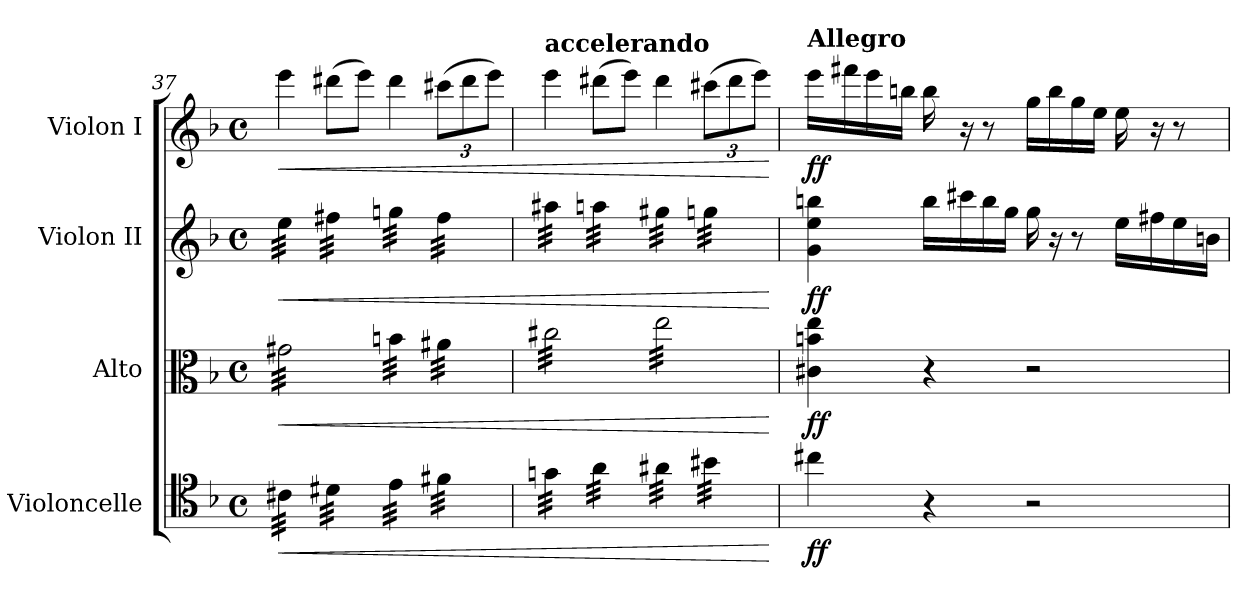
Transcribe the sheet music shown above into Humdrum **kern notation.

**kern	**dynam	**kern	**dynam	**kern	**dynam	**kern	**dynam
*part4	*part4	*part3	*part3	*part2	*part2	*part1	*part1
*staff4	*staff4	*staff3	*staff3	*staff2	*staff2	*staff1	*staff1
*I"Violoncelle	*	*I"Alto	*	*I"Violon II	*	*I"Violon I	*
*I'Vc	*	*	*	*I'Vln	*	*I'Vln	*
!!LO:LB:g=z
*clefC4	*	*clefC3	*	*clefG2	*	*clefG2	*
*k[b-]	*	*k[b-]	*	*k[b-]	*	*k[b-]	*
*M4/4	*	*M4/4	*	*M4/4	*	*M4/4	*
*met(c)	*	*met(c)	*	*met(c)	*	*met(c)	*
=37	=37	=37	=37	=37	=37	=37	=37
!	!LO:HP:b	!	!LO:HP:b	!	!LO:HP:b	!	!LO:HP:b
*tremolo	*	*	*	*	*	*	*
*	*	*tremolo	*	*	*	*	*
*	*	*	*	*tremolo	*	*	*
32c#X\LLL	<	32g#X\LLL	<	32ee\LLL	<	4eee\	<
32c#X\	.	32g#X\	.	32ee\	.	.	.
32c#X\	.	32g#X\	.	32ee\	.	.	.
32c#X\	.	32g#X\	.	32ee\	.	.	.
32c#X\	.	32g#X\	.	32ee\	.	.	.
32c#X\	.	32g#X\	.	32ee\	.	.	.
32c#X\	.	32g#X\	.	32ee\	.	.	.
32c#X\JJJ	.	32g#X\	.	32ee\JJJ	.	.	.
32d#X\LLL	.	32g#X\	.	32ff#X\LLL	.	(>8ddd#X\L	.
32d#X\	.	32g#X\	.	32ff#X\	.	.	.
32d#X\	.	32g#X\	.	32ff#X\	.	.	.
32d#X\	.	32g#X\	.	32ff#X\	.	.	.
32d#X\	.	32g#X\	.	32ff#X\	.	8eee\J)	.
32d#X\	.	32g#X\	.	32ff#X\	.	.	.
32d#X\	.	32g#X\	.	32ff#X\	.	.	.
32d#X\JJJ	.	32g#X\JJJ	.	32ff#X\JJJ	.	.	.
32e\LLL	.	32bn\LLL	.	32ggni\LLL	.	4ddd#\	.
32e\	.	32bn\	.	32ggni\	.	.	.
32e\	.	32bn\	.	32ggni\	.	.	.
32e\	.	32bn\	.	32ggni\	.	.	.
32e\	.	32bn\	.	32ggni\	.	.	.
32e\	.	32bn\	.	32ggni\	.	.	.
32e\	.	32bn\	.	32ggni\	.	.	.
32e\JJJ	.	32bn\JJJ	.	32ggni\JJJ	.	.	.
*	*	*	*	*	*	*Xbrackettup	*
32f#X\LLL	.	32a#X\LLL	.	32ff#\LLL	.	(>12ccc#X\L	.
32f#X\	.	32a#X\	.	32ff#\	.	.	.
32f#X\	.	32a#X\	.	32ff#\	.	.	.
.	.	.	.	.	.	12ddd#\	.
32f#X\	.	32a#X\	.	32ff#\	.	.	.
32f#X\	.	32a#X\	.	32ff#\	.	.	.
32f#X\	.	32a#X\	.	32ff#\	.	.	.
.	.	.	.	.	.	12eee\J)	.
32f#X\	.	32a#X\	.	32ff#\	.	.	.
32f#X\JJJ	.	32a#X\JJJ	.	32ff#\JJJ	.	.	.
=38	=38	=38	=38	=38	=38	=38	=38
!	!	!	!	!	!	!LO:TX:B:t=accelerando	!
32gn\LLL	.	32cc#X\LLL	.	32aa#X\LLL	.	4eee\	.
32gn\	.	32cc#X\	.	32aa#X\	.	.	.
32gn\	.	32cc#X\	.	32aa#X\	.	.	.
32gn\	.	32cc#X\	.	32aa#X\	.	.	.
32gn\	.	32cc#X\	.	32aa#X\	.	.	.
32gn\	.	32cc#X\	.	32aa#X\	.	.	.
32gn\	.	32cc#X\	.	32aa#X\	.	.	.
32gn\JJJ	.	32cc#X\	.	32aa#X\JJJ	.	.	.
32a\LLL	.	32cc#X\	.	32aan\LLL	.	(>8ddd#X\L	.
32a\	.	32cc#X\	.	32aan\	.	.	.
32a\	.	32cc#X\	.	32aan\	.	.	.
32a\	.	32cc#X\	.	32aan\	.	.	.
32a\	.	32cc#X\	.	32aan\	.	8eee\J)	.
32a\	.	32cc#X\	.	32aan\	.	.	.
32a\	.	32cc#X\	.	32aan\	.	.	.
32a\JJJ	.	32cc#X\JJJ	.	32aan\JJJ	.	.	.
32a#X\LLL	.	32ee\LLL	.	32gg#X\LLL	.	4ddd#\	.
32a#X\	.	32ee\	.	32gg#X\	.	.	.
32a#X\	.	32ee\	.	32gg#X\	.	.	.
32a#X\	.	32ee\	.	32gg#X\	.	.	.
32a#X\	.	32ee\	.	32gg#X\	.	.	.
32a#X\	.	32ee\	.	32gg#X\	.	.	.
32a#X\	.	32ee\	.	32gg#X\	.	.	.
32a#X\JJJ	.	32ee\	.	32gg#X\JJJ	.	.	.
32b#X\LLL	.	32ee\	.	32ggn\LLL	.	(>12ccc#X\L	.
32b#X\	.	32ee\	.	32ggn\	.	.	.
32b#X\	.	32ee\	.	32ggn\	.	.	.
.	.	.	.	.	.	12ddd#\	.
32b#X\	.	32ee\	.	32ggn\	.	.	.
32b#X\	.	32ee\	.	32ggn\	.	.	.
32b#X\	.	32ee\	.	32ggn\	.	.	.
.	.	.	.	.	.	12eee\J)	.
32b#X\	.	32ee\	.	32ggn\	.	.	.
32b#X\JJJ	.	32ee\JJJ	.	32ggn\JJJ	.	.	.
*	*	*	*	*Xtremolo	*	*	*
*	*	*Xtremolo	*	*	*	*	*
*Xtremolo	*	*	*	*	*	*	*
.	[	.	[	.	[	.	[
=39	=39	=39	=39	=39	=39	=39	=39
!	!	!	!	!	!	!LO:TX:B:t=Allegro	!
!	!LO:DY:b	!	!LO:DY:b	!	!LO:DY:b	!	!LO:DY:b
4cc#X\	ff	4c#X\ 4bn\ 4ee\	ff	4g\ 4ee\ 4bbn\	ff	16eee\LL	ff
.	.	.	.	.	.	16fff#X\	.
.	.	.	.	.	.	16eee\	.
.	.	.	.	.	.	16bbn\JJ	.
4r	.	4r	.	16bb\LL	.	16bb\	.
.	.	.	.	16ccc#X\	.	16r	.
.	.	.	.	16bb\	.	8r	.
.	.	.	.	16gg\JJ	.	.	.
2r	.	2r	.	16gg\	.	16gg\LL	.
.	.	.	.	16r	.	16bb\	.
.	.	.	.	8r	.	16gg\	.
.	.	.	.	.	.	16ee\JJ	.
.	.	.	.	16ee\LL	.	16ee\	.
.	.	.	.	16ff#X\	.	16r	.
.	.	.	.	16ee\	.	8r	.
.	.	.	.	16bn\JJ	.	.	.
=	=	=	=	=	=	=	=
*-	*-	*-	*-	*-	*-	*-	*-
